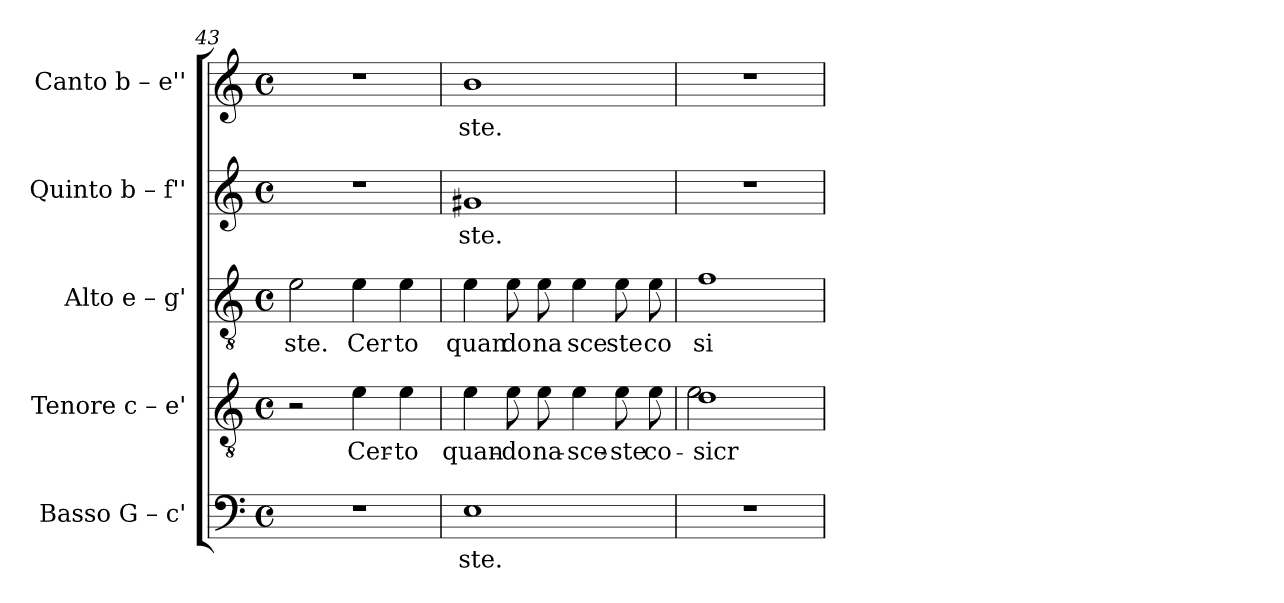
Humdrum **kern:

**kern	**text	**kern	**text	**kern	**text	**kern	**text	**kern	**text
*part5	*part5	*part4	*part4	*part3	*part3	*part2	*part2	*part1	*part1
*staff5	*staff5	*staff4	*staff4	*staff3	*staff3	*staff2	*staff2	*staff1	*staff1
*I"Basso  G – c'	*	*I"Tenore  c – e'	*	*I"Alto  e – g'	*	*I"Quinto  b – f''	*	*I"Canto  b – e''	*
*clefF4	*	*clefGv2	*	*clefGv2	*	*clefG2	*	*clefG2	*
*k[]	*	*k[]	*	*k[]	*	*k[]	*	*k[]	*
*C:	*	*C:	*	*C:	*	*C:	*	*C:	*
*M4/4	*	*M4/4	*	*M4/4	*	*M4/4	*	*M4/4	*
*met(c)	*	*met(c)	*	*met(c)	*	*met(c)	*	*met(c)	*
=43	=43	=43	=43	=43	=43	=43	=43	=43	=43
!	!	!	!	!	!LO:LY:b:cj	!	!	!	!
1r	.	2r	.	2e\	ste.	1r	.	1r	.
!	!	!	!LO:LY:b:cj	!	!LO:LY:b:cj	!	!	!	!
.	.	4e\	Cer-	4e\	Cer	.	.	.	.
!	!	!	!LO:LY:b:cj	!	!LO:LY:b:cj	!	!	!	!
.	.	4e\	-to	4e\	to	.	.	.	.
=44	=44	=44	=44	=44	=44	=44	=44	=44	=44
!	!LO:LY:b:rj	!	!LO:LY:b:cj	!	!LO:LY:b:cj	!	!LO:LY:b:rj	!	!LO:LY:b:rj
1E	-ste.	4e\	quan-	4e\	quan	1g#X	ste.	1b	ste.
!	!	!	!LO:LY:b:cj	!	!LO:LY:b:cj	!	!	!	!
.	.	8e\	-do	8e\	do	.	.	.	.
!	!	!	!LO:LY:b:cj	!	!LO:LY:b:cj	!	!	!	!
.	.	8e\	na-	8e\	na	.	.	.	.
!	!	!	!LO:LY:b:cj	!	!LO:LY:b:cj	!	!	!	!
.	.	4e\	-sce-	4e\	sce	.	.	.	.
!	!	!	!LO:LY:b:cj	!	!LO:LY:b:cj	!	!	!	!
.	.	8e\	-ste	8e\	ste	.	.	.	.
!	!	!	!LO:LY:b:cj	!	!LO:LY:b:cj	!	!	!	!
.	.	8e\	co-	8e\	co	.	.	.	.
=45	=45	=45	=45	=45	=45	=45	=45	=45	=45
*	*	*^	*	*	*	*	*	*	*
!	!	!	!	!LO:LY:b:cj	!	!LO:LY:b:cj	!	!	!	!
1r	.	1d	2e\	-sicr	1f	si	1r	.	1r	.
.	.	.	2ryy	.	.	.	.	.	.	.
*	*	*v	*v	*	*	*	*	*	*	*
=	=	=	=	=	=	=	=	=	=
*-	*-	*-	*-	*-	*-	*-	*-	*-	*-
